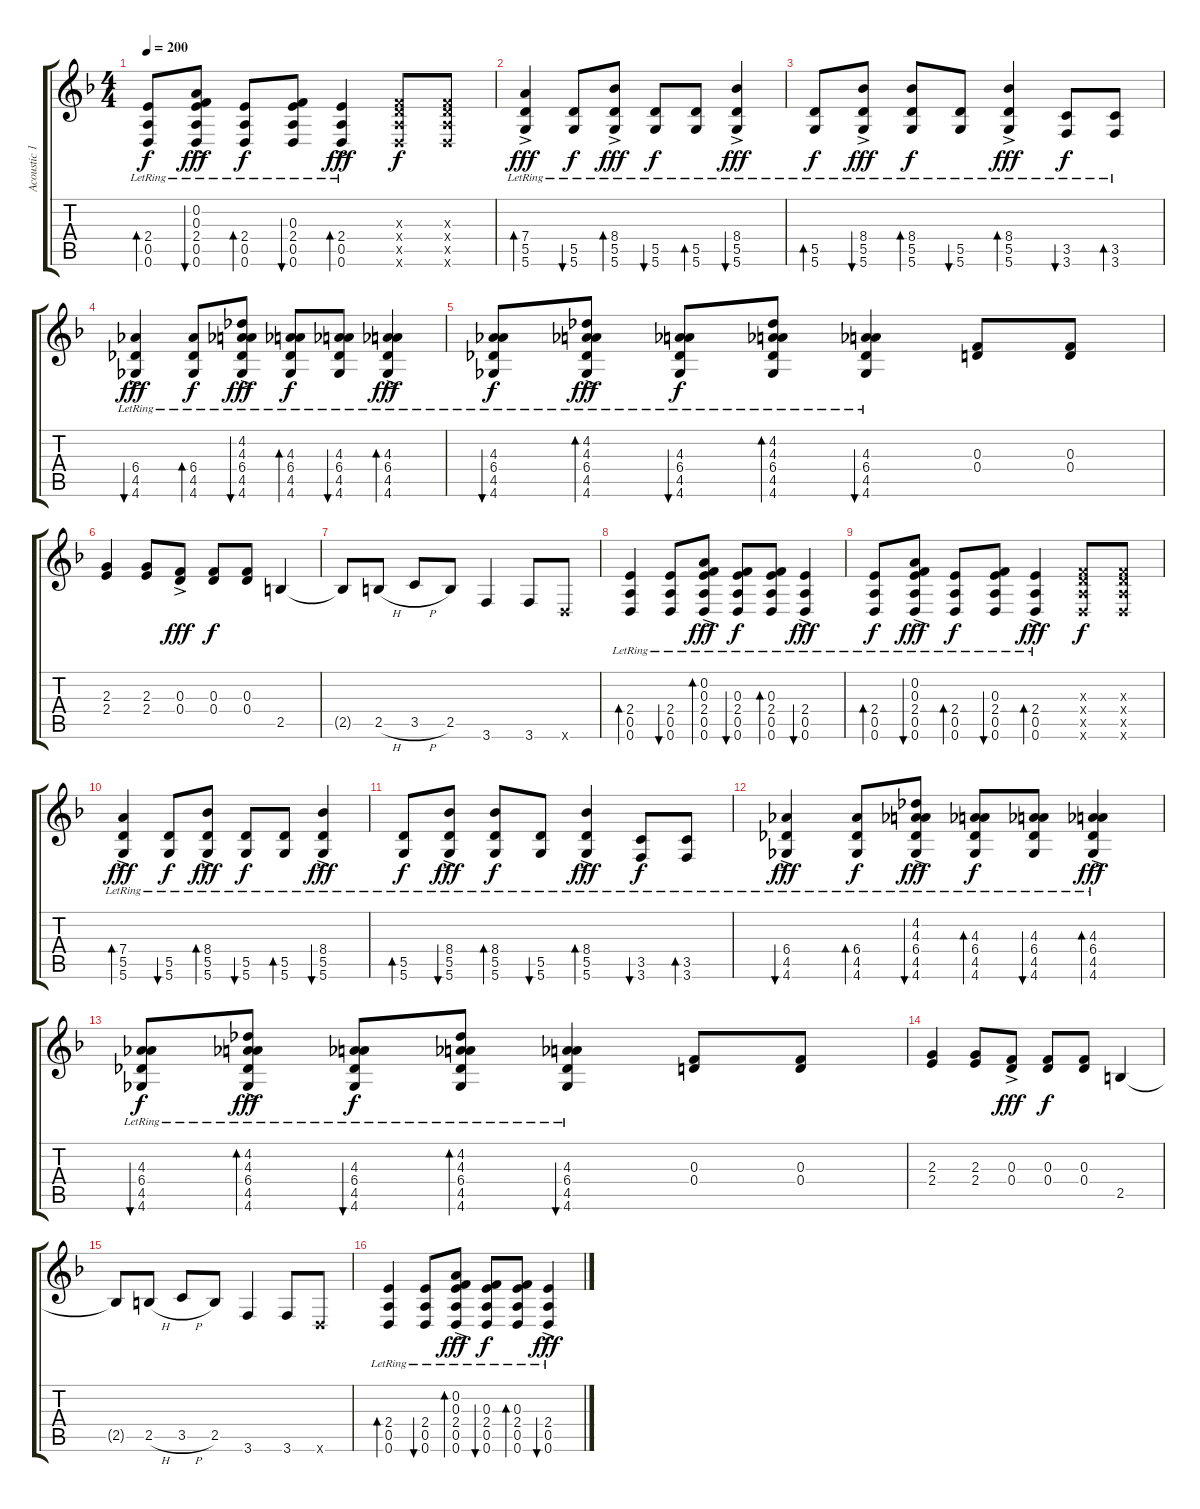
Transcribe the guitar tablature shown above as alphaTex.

\track ("Acoustic 12-string" "Acoustic 1") {instrument acousticguitarsteel}
\staff {score tabs}
\tuning (D4 A3 F3 D3 A2 D2) {hide}
\ts (4 4)
\tempo 200
\clef g2
\ks f
(2.4{lr} 0.5{lr} 0.6{lr}).8{bd 120 dy f} (0.2{ac lr} 0.3{ac lr} 2.4{ac lr} 0.5{ac lr} 0.6{ac lr}).8{bu 120 dy fff} (2.4{lr} 0.5{lr} 0.6{lr}).8{bd 120 dy f} (0.3{lr} 2.4{lr} 0.5{lr} 0.6{lr}).8{bu 120} (2.4{ac lr} 0.5{ac lr} 0.6{ac lr}).4{bd 120 dy fff} (0.3{x} 0.4{x} 0.5{x} 0.6{x}).8{dy f} (0.3{x} 0.4{x} 0.5{x} 0.6{x}).8 |
(7.4{ac lr} 5.5{ac lr} 5.6{ac lr}).4{bd 120 dy fff} (5.5{lr} 5.6{lr}).8{bu 120 dy f} (8.4{ac lr} 5.5{ac lr} 5.6{ac lr}).8{bd 120 dy fff} (5.5{lr} 5.6{lr}).8{bu 120 dy f} (5.5{lr} 5.6{lr}).8{bd 120} (8.4{ac lr} 5.5{ac lr} 5.6{ac lr}).4{bu 120 dy fff} |
(5.5{lr} 5.6{lr}).8{bd 120 dy f} (8.4{ac lr} 5.5{ac lr} 5.6{ac lr}).8{bu 120 dy fff} (8.4{lr} 5.5{lr} 5.6{lr}).8{bd 120 dy f} (5.5{lr} 5.6{lr}).8{bu 120} (8.4{ac lr} 5.5{ac lr} 5.6{ac lr}).4{bd 120 dy fff} (3.5{lr} 3.6{lr}).8{bu 120 dy f} (3.5{lr} 3.6{lr}).8{bd 120} |
(6.4{ac lr} 4.5{ac lr} 4.6{ac lr}).4{bu 120 dy fff} (6.4{lr} 4.5{lr} 4.6{lr}).8{bd 120 dy f} (4.2{ac lr} 4.3{ac lr} 6.4{ac lr} 4.5{ac lr} 4.6{ac lr}).8{bu 120 dy fff} (4.3{lr} 6.4{lr} 4.5{lr} 4.6{lr}).8{bd 120 dy f} (4.3{lr} 6.4{lr} 4.5{lr} 4.6{lr}).8{bu 120} (4.3{ac lr} 6.4{ac lr} 4.5{ac lr} 4.6{ac lr}).4{bd 120 dy fff} |
(4.3{lr} 6.4{lr} 4.5{lr} 4.6{lr}).8{bu 120 dy f} (4.2{ac lr} 4.3{ac lr} 6.4{ac lr} 4.5{ac lr} 4.6{ac lr}).8{bd 120 dy fff} (4.3{lr} 6.4{lr} 4.5{lr} 4.6{lr}).8{bu 120 dy f} (4.2{lr} 4.3{lr} 6.4{lr} 4.5{lr} 4.6{lr}).8{bd 120} (4.3{lr} 6.4{lr} 4.5{lr} 4.6{lr}).4{bu 120} (0.3 0.4).8 (0.3 0.4).8 |
(2.3 2.4).4 (2.3 2.4).8 (0.3{ac} 0.4{ac}).8{dy fff} (0.3 0.4).8{dy f} (0.3 0.4).8 2.5.4 |
2.5{t}.8 2.5{h}.8 3.5{h}.8 2.5.8 3.6.4 3.6.8 0.6{x}.8 |
(2.4{lr} 0.5{lr} 0.6{lr}).4{bd 120} (2.4{lr} 0.5{lr} 0.6{lr}).8{bu 120} (0.2{ac lr} 0.3{ac lr} 2.4{ac lr} 0.5{ac lr} 0.6{ac lr}).8{bd 120 dy fff} (0.3{lr} 2.4{lr} 0.5{lr} 0.6{lr}).8{bu 120 dy f} (0.3{lr} 2.4{lr} 0.5{lr} 0.6{lr}).8{bd 120} (2.4{ac lr} 0.5{ac lr} 0.6{ac lr}).4{bu 120 dy fff} |
(2.4{lr} 0.5{lr} 0.6{lr}).8{bd 120 dy f} (0.2{ac lr} 0.3{ac lr} 2.4{ac lr} 0.5{ac lr} 0.6{ac lr}).8{bu 120 dy fff} (2.4{lr} 0.5{lr} 0.6{lr}).8{bd 120 dy f} (0.3{lr} 2.4{lr} 0.5{lr} 0.6{lr}).8{bu 120} (2.4{ac lr} 0.5{ac lr} 0.6{ac lr}).4{bd 120 dy fff} (0.3{x} 0.4{x} 0.5{x} 0.6{x}).8{dy f} (0.3{x} 0.4{x} 0.5{x} 0.6{x}).8 |
(7.4{ac lr} 5.5{ac lr} 5.6{ac lr}).4{bd 120 dy fff} (5.5{lr} 5.6{lr}).8{bu 120 dy f} (8.4{ac lr} 5.5{ac lr} 5.6{ac lr}).8{bd 120 dy fff} (5.5{lr} 5.6{lr}).8{bu 120 dy f} (5.5{lr} 5.6{lr}).8{bd 120} (8.4{ac lr} 5.5{ac lr} 5.6{ac lr}).4{bu 120 dy fff} |
(5.5{lr} 5.6{lr}).8{bd 120 dy f} (8.4{ac lr} 5.5{ac lr} 5.6{ac lr}).8{bu 120 dy fff} (8.4{lr} 5.5{lr} 5.6{lr}).8{bd 120 dy f} (5.5{lr} 5.6{lr}).8{bu 120} (8.4{ac lr} 5.5{ac lr} 5.6{ac lr}).4{bd 120 dy fff} (3.5{lr} 3.6{lr}).8{bu 120 dy f} (3.5{lr} 3.6{lr}).8{bd 120} |
(6.4{ac lr} 4.5{ac lr} 4.6{ac lr}).4{bu 120 dy fff} (6.4{lr} 4.5{lr} 4.6{lr}).8{bd 120 dy f} (4.2{ac lr} 4.3{ac lr} 6.4{ac lr} 4.5{ac lr} 4.6{ac lr}).8{bu 120 dy fff} (4.3{lr} 6.4{lr} 4.5{lr} 4.6{lr}).8{bd 120 dy f} (4.3{lr} 6.4{lr} 4.5{lr} 4.6{lr}).8{bu 120} (4.3{ac lr} 6.4{ac lr} 4.5{ac lr} 4.6{ac lr}).4{bd 120 dy fff} |
(4.3{lr} 6.4{lr} 4.5{lr} 4.6{lr}).8{bu 120 dy f} (4.2{ac lr} 4.3{ac lr} 6.4{ac lr} 4.5{ac lr} 4.6{ac lr}).8{bd 120 dy fff} (4.3{lr} 6.4{lr} 4.5{lr} 4.6{lr}).8{bu 120 dy f} (4.2{lr} 4.3{lr} 6.4{lr} 4.5{lr} 4.6{lr}).8{bd 120} (4.3{lr} 6.4{lr} 4.5{lr} 4.6{lr}).4{bu 120} (0.3 0.4).8 (0.3 0.4).8 |
(2.3 2.4).4 (2.3 2.4).8 (0.3{ac} 0.4{ac}).8{dy fff} (0.3 0.4).8{dy f} (0.3 0.4).8 2.5.4 |
2.5{t}.8 2.5{h}.8 3.5{h}.8 2.5.8 3.6.4 3.6.8 0.6{x}.8 |
(2.4{lr} 0.5{lr} 0.6{lr}).4{bd 120} (2.4{lr} 0.5{lr} 0.6{lr}).8{bu 120} (0.2{ac lr} 0.3{ac lr} 2.4{ac lr} 0.5{ac lr} 0.6{ac lr}).8{bd 120 dy fff} (0.3{lr} 2.4{lr} 0.5{lr} 0.6{lr}).8{bu 120 dy f} (0.3{lr} 2.4{lr} 0.5{lr} 0.6{lr}).8{bd 120} (2.4{ac lr} 0.5{ac lr} 0.6{ac lr}).4{bu 120 dy fff}
